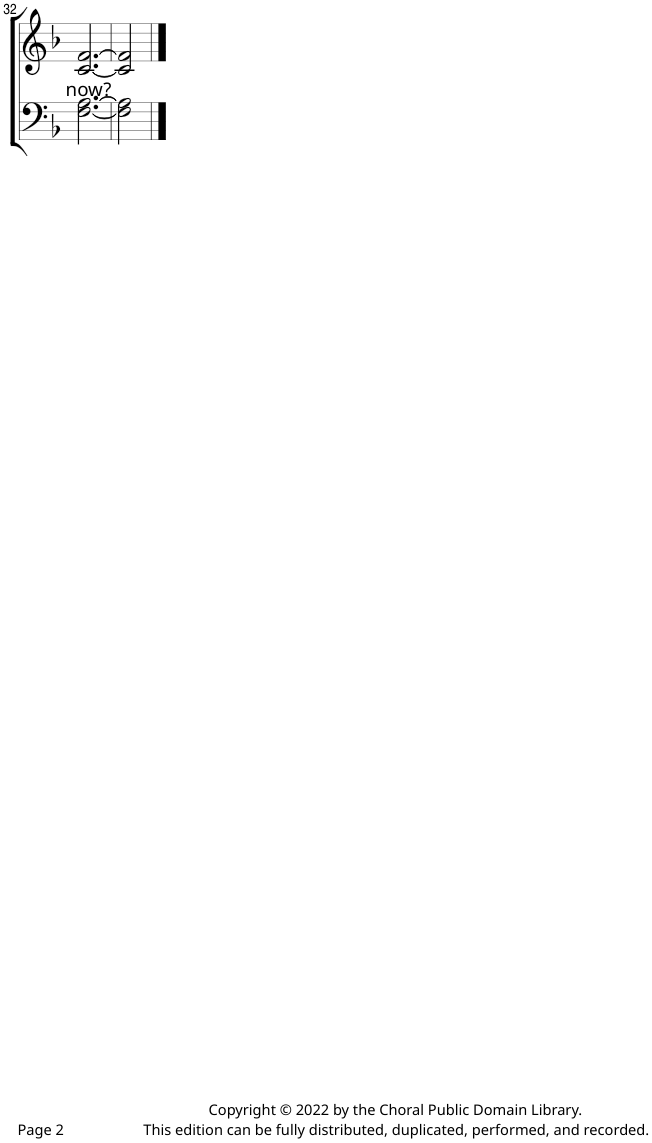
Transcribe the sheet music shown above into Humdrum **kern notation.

**kern	**kern	**text	**text
*part2	*part1	*part1	*part1
*staff2	*staff1	*staff1	*staff1
*I"Bass	*I"Soprano	*	*
!!LO:PB:g=z
*clefF4	*clefG2	*	*
*k[b-]	*k[b-]	*	*
*M3/4	*M3/4	*	*
=32	=32	=32	=32
!	!	!	!LO:LY:b
[2.F\ [2.A\	[2.c/ [2.f/	.	now?
=33	=33	=33	=33
2F\] 2A\]	2c/] 2f/]	.	.
==	==	==	==
*-	*-	*-	*-
